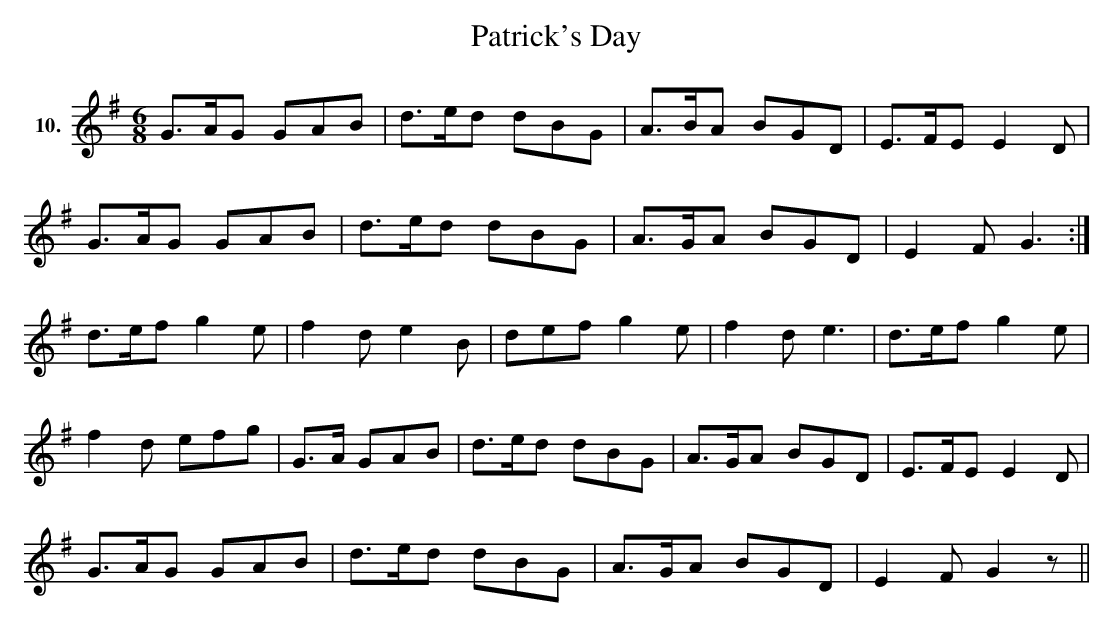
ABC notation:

X:1
T:Patrick's Day
M:6/8
L:1/8
K:G
V:1 clef=treble name="10."
[V:1] G>AG GAB|d>ed dBG|A>BA BGD|E>FE E2D|
G>AG GAB|d>ed dBG|A>GA BGD|E2F G3:|
d>ef g2e|f2d e2B|def g2e|f2d e3|d>ef g2e|
f2d efg|G>A GAB|d>ed dBG|A>GA BGD|E>FE E2D|
G>AG GAB|d>ed dBG|A>GA BGD|E2F G2z||
